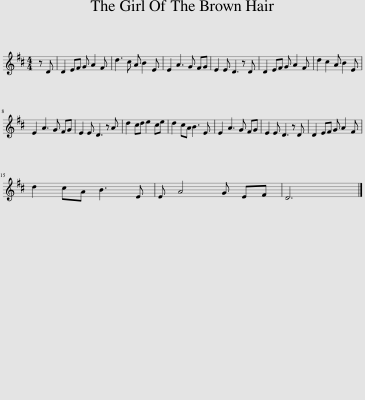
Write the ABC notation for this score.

X:1
L:1/8
M:4/4
I:linebreak $
K:D
V:1 treble
V:1
 z D | D2 EF G A2 F | d3 c A B2 E | E2 A3 G FG | E2 E D3 z D | %5
 D2 EF G A2 F | d2 c2 A B2 E |$ E2 A3 G FG | E2 E D3 z A | d2 cd e2 ce | %10
 d2 cA B3 E | E2 A3 G FG | E2 E D3 z D | D2 EF G A2 F |$ d2 cA B3 E | %15
 E A4 G EF | D6 |] %17
